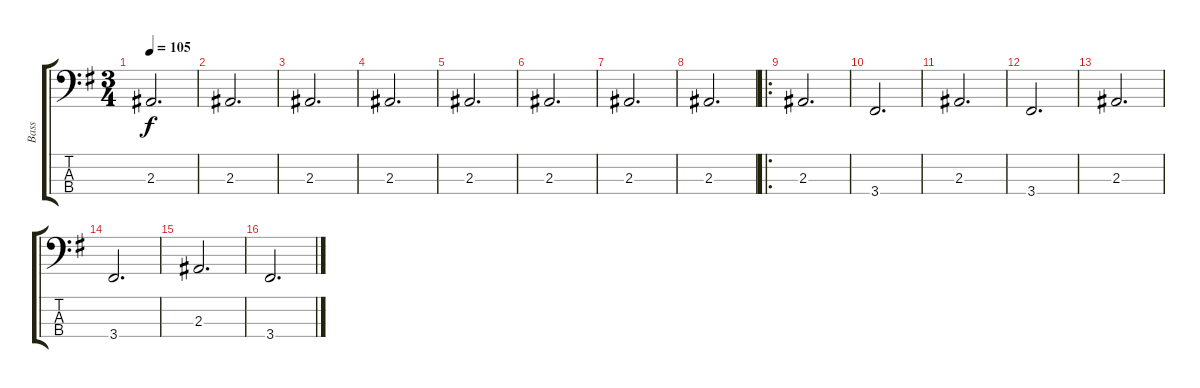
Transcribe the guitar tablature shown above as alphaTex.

\track ("Bass" "Bass") {instrument electricbasspick}
\staff {score tabs}
\tuning (Gb2 Db2 Ab1 Eb1) {hide}
\ts (3 4)
\tempo 105
\clef f4
\ks g
2.3.2{d dy f instrument electricbasspick} |
2.3.2{d} |
2.3.2{d} |
2.3.2{d} |
2.3.2{d} |
2.3.2{d} |
2.3.2{d} |
2.3.2{d} |
\ro
2.3.2{d} |
3.4.2{d} |
2.3.2{d} |
3.4.2{d} |
2.3.2{d} |
3.4.2{d} |
2.3.2{d} |
3.4.2{d}
